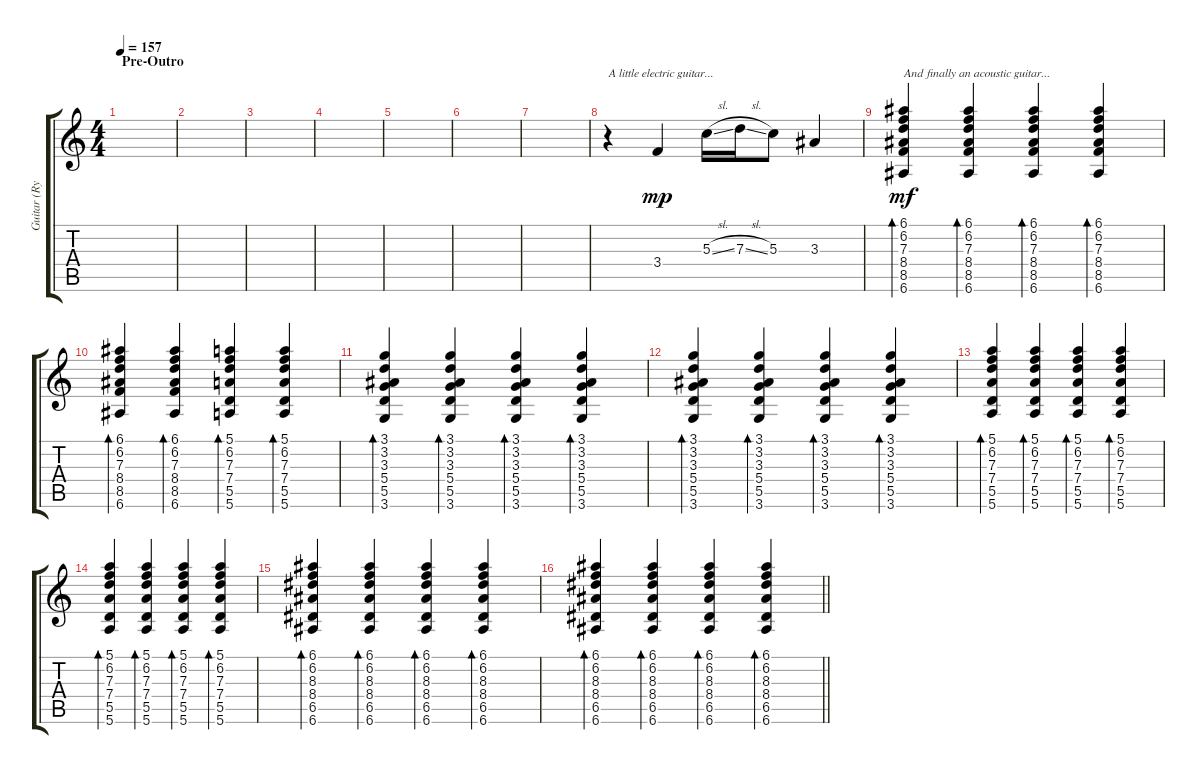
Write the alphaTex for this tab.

\track ("Guitar (Ryan Ross)" "Guitar (Ry") {instrument overdrivenguitar}
\staff {score tabs}
\tuning (E4 B3 G3 D3 A2 E2) {hide}
\ts (4 4)
\section ("" "Pre-Outro")
\tempo 157
\clef g2
\ks c
|
|
|
|
|
|
|
r.4{txt "A little electric guitar..."} 3.4.4{dy mp instrument overdrivenguitar} 5.3{sl}.16 7.3{sl}.16 5.3.8 3.3.4 |
(6.1 6.2 7.3 8.4 8.5 6.6).4{bd 60 txt "And finally an acoustic guitar..." dy mf instrument acousticguitarsteel} (6.1 6.2 7.3 8.4 8.5 6.6).4{bd 60} (6.1 6.2 7.3 8.4 8.5 6.6).4{bd 60} (6.1 6.2 7.3 8.4 8.5 6.6).4{bd 60} |
(6.1 6.2 7.3 8.4 8.5 6.6).4{bd 60} (6.1 6.2 7.3 8.4 8.5 6.6).4{bd 60} (5.1 6.2 7.3 7.4 5.5 5.6).4{bd 60} (5.1 6.2 7.3 7.4 5.5 5.6).4{bd 60} |
(3.1 3.2 3.3 5.4 5.5 3.6).4{bd 60} (3.1 3.2 3.3 5.4 5.5 3.6).4{bd 60} (3.1 3.2 3.3 5.4 5.5 3.6).4{bd 60} (3.1 3.2 3.3 5.4 5.5 3.6).4{bd 60} |
(3.1 3.2 3.3 5.4 5.5 3.6).4{bd 60} (3.1 3.2 3.3 5.4 5.5 3.6).4{bd 60} (3.1 3.2 3.3 5.4 5.5 3.6).4{bd 60} (3.1 3.2 3.3 5.4 5.5 3.6).4{bd 60} |
(5.1 6.2 7.3 7.4 5.5 5.6).4{bd 60} (5.1 6.2 7.3 7.4 5.5 5.6).4{bd 60} (5.1 6.2 7.3 7.4 5.5 5.6).4{bd 60} (5.1 6.2 7.3 7.4 5.5 5.6).4{bd 60} |
(5.1 6.2 7.3 7.4 5.5 5.6).4{bd 60} (5.1 6.2 7.3 7.4 5.5 5.6).4{bd 60} (5.1 6.2 7.3 7.4 5.5 5.6).4{bd 60} (5.1 6.2 7.3 7.4 5.5 5.6).4{bd 60} |
(6.1 6.2 8.3 8.4 6.5 6.6).4{bd 30} (6.1 6.2 8.3 8.4 6.5 6.6).4{bd 30} (6.1 6.2 8.3 8.4 6.5 6.6).4{bd 30} (6.1 6.2 8.3 8.4 6.5 6.6).4{bd 30} |
\barLineRight lightlight
(6.1 6.2 8.3 8.4 6.5 6.6).4{bd 30} (6.1 6.2 8.3 8.4 6.5 6.6).4{bd 30} (6.1 6.2 8.3 8.4 6.5 6.6).4{bd 30} (6.1 6.2 8.3 8.4 6.5 6.6).4{bd 30}
